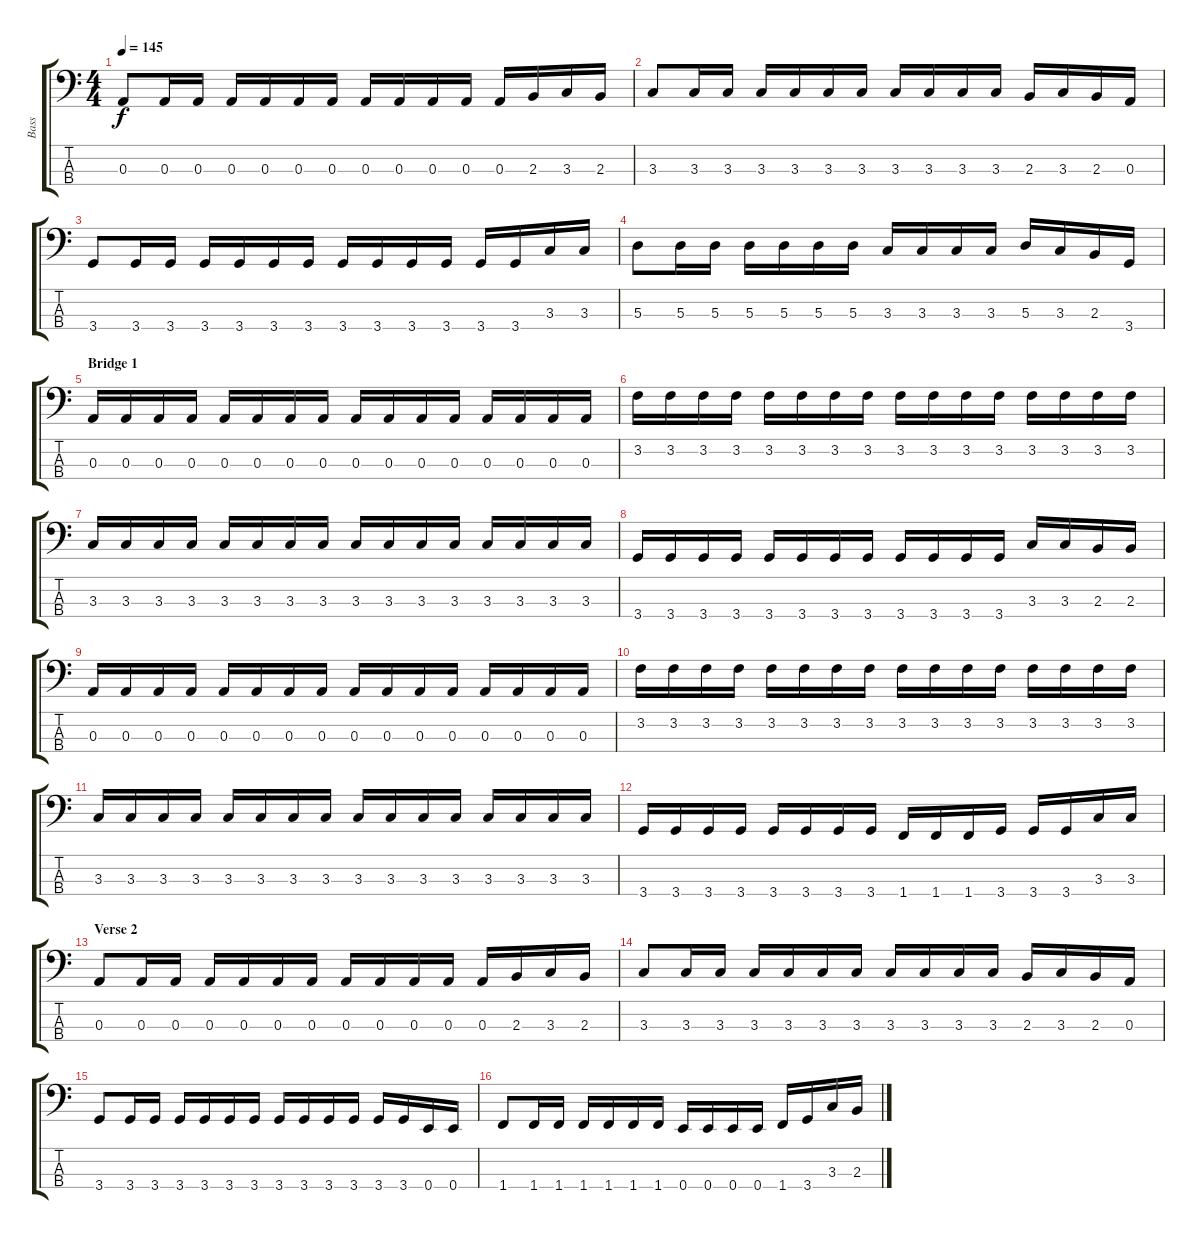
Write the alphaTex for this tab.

\track ("Bass" "Bass") {instrument electricbassfinger}
\staff {score tabs}
\tuning (G2 D2 A1 E1) {hide}
\ts (4 4)
\tempo 145
\clef f4
\ks c
0.3.8{dy f} 0.3.16 0.3.16 0.3.16 0.3.16 0.3.16 0.3.16 0.3.16 0.3.16 0.3.16 0.3.16 0.3.16 2.3.16 3.3.16 2.3.16 |
3.3.8 3.3.16 3.3.16 3.3.16 3.3.16 3.3.16 3.3.16 3.3.16 3.3.16 3.3.16 3.3.16 2.3.16 3.3.16 2.3.16 0.3.16 |
3.4.8 3.4.16 3.4.16 3.4.16 3.4.16 3.4.16 3.4.16 3.4.16 3.4.16 3.4.16 3.4.16 3.4.16 3.4.16 3.3.16 3.3.16 |
5.3.8 5.3.16 5.3.16 5.3.16 5.3.16 5.3.16 5.3.16 3.3.16 3.3.16 3.3.16 3.3.16 5.3.16 3.3.16 2.3.16 3.4.16 |
\section ("" "Bridge 1")
0.3.16 0.3.16 0.3.16 0.3.16 0.3.16 0.3.16 0.3.16 0.3.16 0.3.16 0.3.16 0.3.16 0.3.16 0.3.16 0.3.16 0.3.16 0.3.16 |
3.2.16 3.2.16 3.2.16 3.2.16 3.2.16 3.2.16 3.2.16 3.2.16 3.2.16 3.2.16 3.2.16 3.2.16 3.2.16 3.2.16 3.2.16 3.2.16 |
3.3.16 3.3.16 3.3.16 3.3.16 3.3.16 3.3.16 3.3.16 3.3.16 3.3.16 3.3.16 3.3.16 3.3.16 3.3.16 3.3.16 3.3.16 3.3.16 |
3.4.16 3.4.16 3.4.16 3.4.16 3.4.16 3.4.16 3.4.16 3.4.16 3.4.16 3.4.16 3.4.16 3.4.16 3.3.16 3.3.16 2.3.16 2.3.16 |
0.3.16 0.3.16 0.3.16 0.3.16 0.3.16 0.3.16 0.3.16 0.3.16 0.3.16 0.3.16 0.3.16 0.3.16 0.3.16 0.3.16 0.3.16 0.3.16 |
3.2.16 3.2.16 3.2.16 3.2.16 3.2.16 3.2.16 3.2.16 3.2.16 3.2.16 3.2.16 3.2.16 3.2.16 3.2.16 3.2.16 3.2.16 3.2.16 |
3.3.16 3.3.16 3.3.16 3.3.16 3.3.16 3.3.16 3.3.16 3.3.16 3.3.16 3.3.16 3.3.16 3.3.16 3.3.16 3.3.16 3.3.16 3.3.16 |
3.4.16 3.4.16 3.4.16 3.4.16 3.4.16 3.4.16 3.4.16 3.4.16 1.4.16 1.4.16 1.4.16 3.4.16 3.4.16 3.4.16 3.3.16 3.3.16 |
\section ("" "Verse 2")
0.3.8 0.3.16 0.3.16 0.3.16 0.3.16 0.3.16 0.3.16 0.3.16 0.3.16 0.3.16 0.3.16 0.3.16 2.3.16 3.3.16 2.3.16 |
3.3.8 3.3.16 3.3.16 3.3.16 3.3.16 3.3.16 3.3.16 3.3.16 3.3.16 3.3.16 3.3.16 2.3.16 3.3.16 2.3.16 0.3.16 |
3.4.8 3.4.16 3.4.16 3.4.16 3.4.16 3.4.16 3.4.16 3.4.16 3.4.16 3.4.16 3.4.16 3.4.16 3.4.16 0.4.16 0.4.16 |
1.4.8 1.4.16 1.4.16 1.4.16 1.4.16 1.4.16 1.4.16 0.4.16 0.4.16 0.4.16 0.4.16 1.4.16 3.4.16 3.3.16 2.3.16
